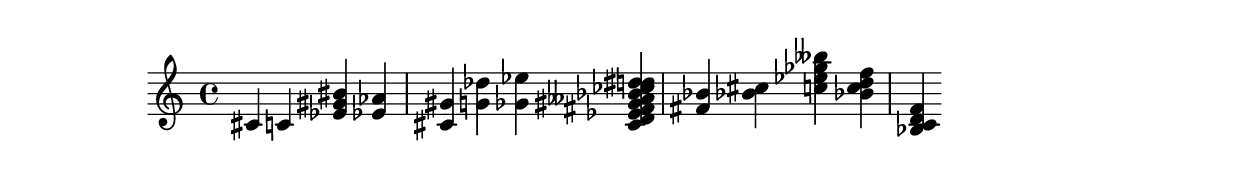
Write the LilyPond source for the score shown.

#(ly:set-option 'old-relative)
\version "1.9.0"

\header {

    texidoc ="Accidentals are placed as closely as possible.
Accidentals in corresponding octaves are aligned.
The top accidental should be nearest to the chord. The
flats in a sixth should be staggered.  "
    
}


\score { \notes \context Voice \relative c' {
    cis4
    c4
 \transpose c c' {    
  <<bis es gis>>4
  <<es! as!>>
  <<gis! cis!>>
  <<g! des'>>
  <<ges! es'!>>
}    
    <<cis d es fis gis ases bes ces d dis >>4
    <<bes'! fis!>>     
    <<bes! cis!>>
    <<c! es ges beses>>
    <<bes! c d f >>    
    <<bes,! c d f >>
}
\paper { raggedright = ##t}
     }


